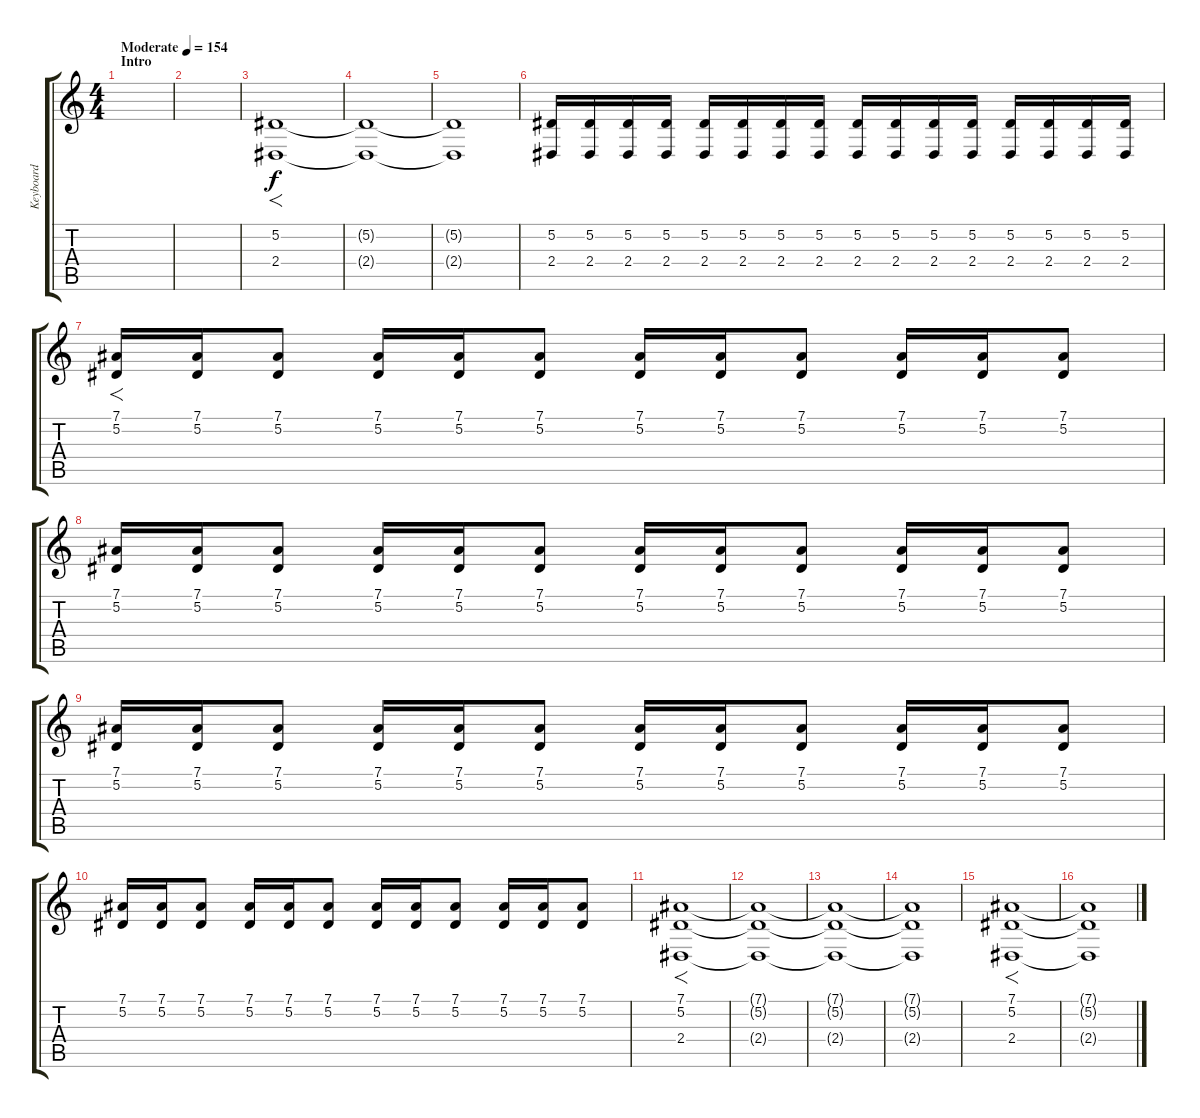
\track ("Keyboard" "Keyboard") {instrument lead2sawtooth}
\staff {score tabs}
\tuning (Eb4 Bb3 Gb3 Db3 Ab2 Db2) {hide}
\ts (4 4)
\section ("" "Intro")
\tempo (154 "Moderate")
\clef g2
\ks c
|
|
(5.2 2.4).1{f} |
(5.2{t} 2.4{t}).1 |
(5.2{t} 2.4{t}).1 |
(5.2 2.4).16 (5.2 2.4).16 (5.2 2.4).16 (5.2 2.4).16 (5.2 2.4).16 (5.2 2.4).16 (5.2 2.4).16 (5.2 2.4).16 (5.2 2.4).16 (5.2 2.4).16 (5.2 2.4).16 (5.2 2.4).16 (5.2 2.4).16 (5.2 2.4).16 (5.2 2.4).16 (5.2 2.4).16 |
(7.1 5.2).16{f} (7.1 5.2).16 (7.1 5.2).8 (7.1 5.2).16 (7.1 5.2).16 (7.1 5.2).8 (7.1 5.2).16 (7.1 5.2).16 (7.1 5.2).8 (7.1 5.2).16 (7.1 5.2).16 (7.1 5.2).8 |
(7.1 5.2).16 (7.1 5.2).16 (7.1 5.2).8 (7.1 5.2).16 (7.1 5.2).16 (7.1 5.2).8 (7.1 5.2).16 (7.1 5.2).16 (7.1 5.2).8 (7.1 5.2).16 (7.1 5.2).16 (7.1 5.2).8 |
(7.1 5.2).16 (7.1 5.2).16 (7.1 5.2).8 (7.1 5.2).16 (7.1 5.2).16 (7.1 5.2).8 (7.1 5.2).16 (7.1 5.2).16 (7.1 5.2).8 (7.1 5.2).16 (7.1 5.2).16 (7.1 5.2).8 |
(7.1 5.2).16 (7.1 5.2).16 (7.1 5.2).8 (7.1 5.2).16 (7.1 5.2).16 (7.1 5.2).8 (7.1 5.2).16 (7.1 5.2).16 (7.1 5.2).8 (7.1 5.2).16 (7.1 5.2).16 (7.1 5.2).8 |
(7.1 5.2 2.4).1{f} |
(7.1{t} 5.2{t} 2.4{t}).1 |
(7.1{t} 5.2{t} 2.4{t}).1 |
(7.1{t} 5.2{t} 2.4{t}).1 |
(7.1 5.2 2.4).1{f} |
(7.1{t} 5.2{t} 2.4{t}).1
